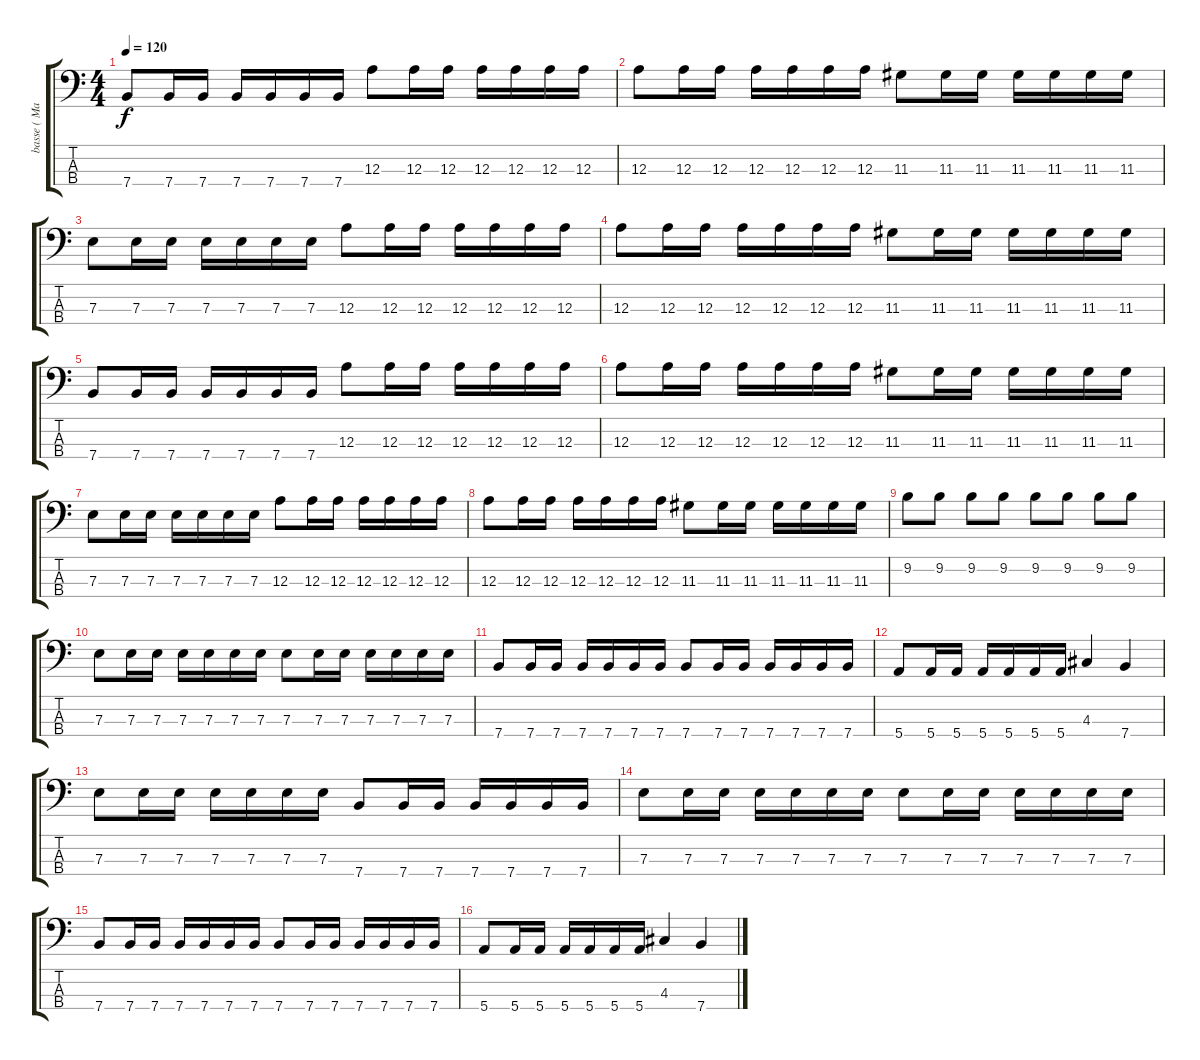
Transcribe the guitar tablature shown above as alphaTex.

\track ("basse ( Mark ) " "basse ( Ma") {instrument electricbasspick}
\staff {score tabs}
\tuning (G2 D2 A1 E1) {hide}
\ts (4 4)
\tempo 120
\clef f4
\ks c
7.4.8{dy f} 7.4.16 7.4.16 7.4.16 7.4.16 7.4.16 7.4.16 12.3.8 12.3.16 12.3.16 12.3.16 12.3.16 12.3.16 12.3.16 |
12.3.8 12.3.16 12.3.16 12.3.16 12.3.16 12.3.16 12.3.16 11.3.8 11.3.16 11.3.16 11.3.16 11.3.16 11.3.16 11.3.16 |
7.3.8 7.3.16 7.3.16 7.3.16 7.3.16 7.3.16 7.3.16 12.3.8 12.3.16 12.3.16 12.3.16 12.3.16 12.3.16 12.3.16 |
12.3.8 12.3.16 12.3.16 12.3.16 12.3.16 12.3.16 12.3.16 11.3.8 11.3.16 11.3.16 11.3.16 11.3.16 11.3.16 11.3.16 |
7.4.8 7.4.16 7.4.16 7.4.16 7.4.16 7.4.16 7.4.16 12.3.8 12.3.16 12.3.16 12.3.16 12.3.16 12.3.16 12.3.16 |
12.3.8 12.3.16 12.3.16 12.3.16 12.3.16 12.3.16 12.3.16 11.3.8 11.3.16 11.3.16 11.3.16 11.3.16 11.3.16 11.3.16 |
7.3.8 7.3.16 7.3.16 7.3.16 7.3.16 7.3.16 7.3.16 12.3.8 12.3.16 12.3.16 12.3.16 12.3.16 12.3.16 12.3.16 |
12.3.8 12.3.16 12.3.16 12.3.16 12.3.16 12.3.16 12.3.16 11.3.8 11.3.16 11.3.16 11.3.16 11.3.16 11.3.16 11.3.16 |
9.2.8 9.2.8 9.2.8 9.2.8 9.2.8 9.2.8 9.2.8 9.2.8 |
7.3.8 7.3.16 7.3.16 7.3.16 7.3.16 7.3.16 7.3.16 7.3.8 7.3.16 7.3.16 7.3.16 7.3.16 7.3.16 7.3.16 |
7.4.8 7.4.16 7.4.16 7.4.16 7.4.16 7.4.16 7.4.16 7.4.8 7.4.16 7.4.16 7.4.16 7.4.16 7.4.16 7.4.16 |
5.4.8 5.4.16 5.4.16 5.4.16 5.4.16 5.4.16 5.4.16 4.3.4 7.4.4 |
7.3.8 7.3.16 7.3.16 7.3.16 7.3.16 7.3.16 7.3.16 7.4.8 7.4.16 7.4.16 7.4.16 7.4.16 7.4.16 7.4.16 |
7.3.8 7.3.16 7.3.16 7.3.16 7.3.16 7.3.16 7.3.16 7.3.8 7.3.16 7.3.16 7.3.16 7.3.16 7.3.16 7.3.16 |
7.4.8 7.4.16 7.4.16 7.4.16 7.4.16 7.4.16 7.4.16 7.4.8 7.4.16 7.4.16 7.4.16 7.4.16 7.4.16 7.4.16 |
5.4.8 5.4.16 5.4.16 5.4.16 5.4.16 5.4.16 5.4.16 4.3.4 7.4.4
